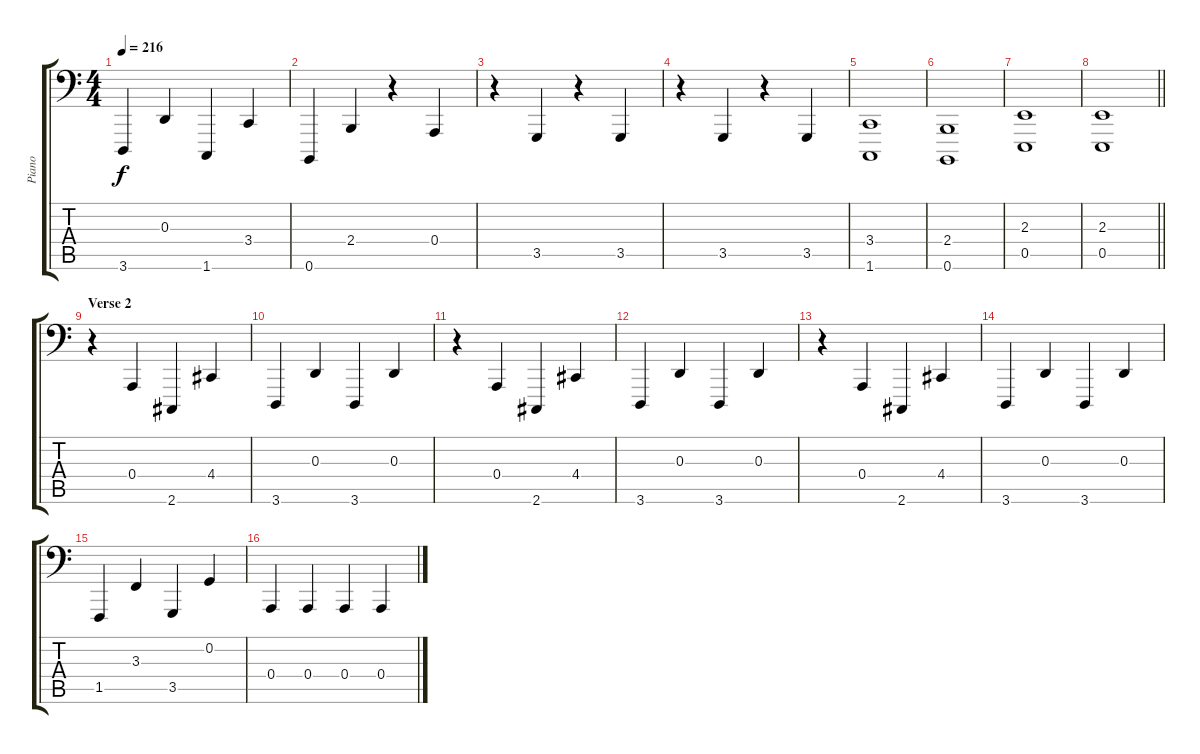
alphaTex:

\track ("Piano" "Piano") {instrument acousticgrandpiano}
\staff {score tabs}
\tuning (C3 G2 D2 A1 E1 B0) {hide}
\ts (4 4)
\tempo 216
\clef f4
\ks c
3.6.4{dy f} 0.3.4 1.6.4 3.4.4 |
0.6.4 2.4.4 r.4 0.4.4 |
r.4 3.5.4 r.4 3.5.4 |
r.4 3.5.4 r.4 3.5.4 |
(3.4 1.6).1 |
(2.4 0.6).1 |
(2.3 0.5).1 |
\barLineRight lightlight
(2.3 0.5).1 |
\section ("" "Verse 2")
r.4 0.4.4 2.6.4 4.4.4 |
3.6.4 0.3.4 3.6.4 0.3.4 |
r.4 0.4.4 2.6.4 4.4.4 |
3.6.4 0.3.4 3.6.4 0.3.4 |
r.4 0.4.4 2.6.4 4.4.4 |
3.6.4 0.3.4 3.6.4 0.3.4 |
1.5.4 3.3.4 3.5.4 0.2.4 |
0.4.4 0.4.4 0.4.4 0.4.4
